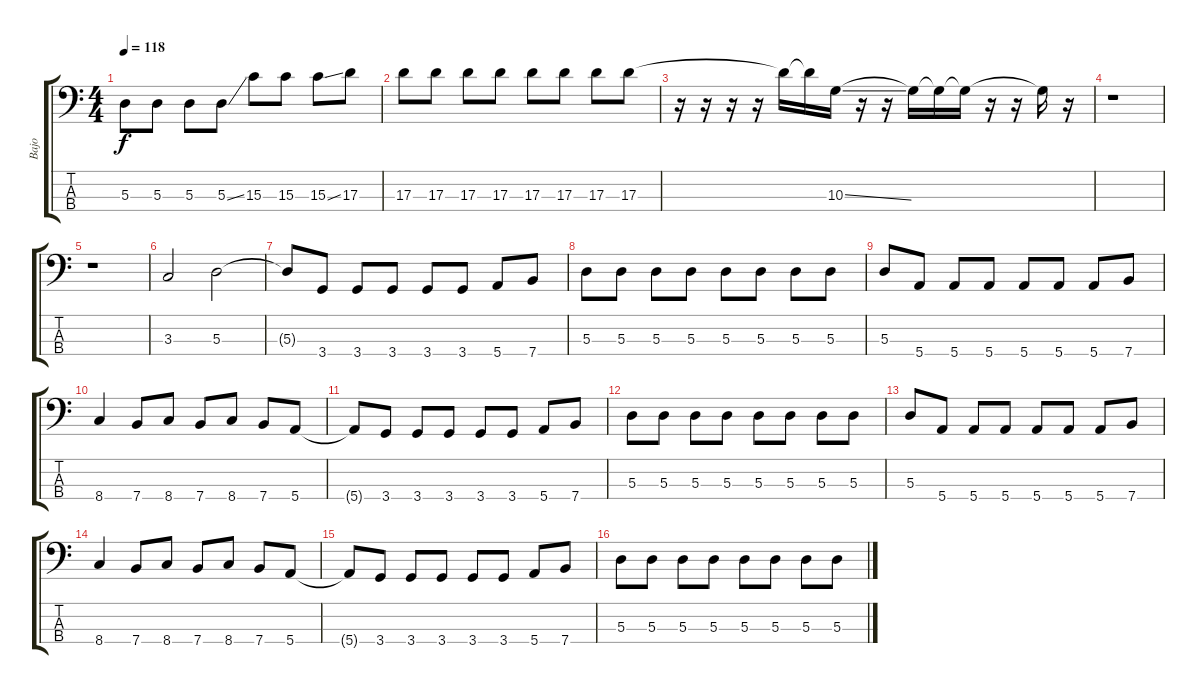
\track ("Bajo" "Bajo") {instrument electricbasspick}
\staff {score tabs}
\tuning (G2 D2 A1 E1) {hide}
\ts (4 4)
\tempo 118
\clef f4
\ks c
5.3.8{dy f} 5.3.8 5.3.8 5.3{ss}.8 15.3.8 15.3.8 15.3{ss}.8 17.3.8 |
17.3.8 17.3.8 17.3.8 17.3.8 17.3.8 17.3.8 17.3.8 17.3.8 |
r.16 r.16 r.16 r.16 17.3{t}.16 17.3{t}.16 10.3{ss}.16 r.16 r.16 10.3{t}.16 10.3{t}.16 10.3{t}.16 r.16 r.16 10.3{t}.16 r.16 |
r.1 |
r.1 |
3.3.2 5.3.2 |
5.3{t}.8 3.4.8 3.4.8 3.4.8 3.4.8 3.4.8 5.4.8 7.4.8 |
5.3.8 5.3.8 5.3.8 5.3.8 5.3.8 5.3.8 5.3.8 5.3.8 |
5.3.8 5.4.8 5.4.8 5.4.8 5.4.8 5.4.8 5.4.8 7.4.8 |
8.4.4 7.4.8 8.4.8 7.4.8 8.4.8 7.4.8 5.4.8 |
5.4{t}.8 3.4.8 3.4.8 3.4.8 3.4.8 3.4.8 5.4.8 7.4.8 |
5.3.8 5.3.8 5.3.8 5.3.8 5.3.8 5.3.8 5.3.8 5.3.8 |
5.3.8 5.4.8 5.4.8 5.4.8 5.4.8 5.4.8 5.4.8 7.4.8 |
8.4.4 7.4.8 8.4.8 7.4.8 8.4.8 7.4.8 5.4.8 |
5.4{t}.8 3.4.8 3.4.8 3.4.8 3.4.8 3.4.8 5.4.8 7.4.8 |
5.3.8 5.3.8 5.3.8 5.3.8 5.3.8 5.3.8 5.3.8 5.3.8
